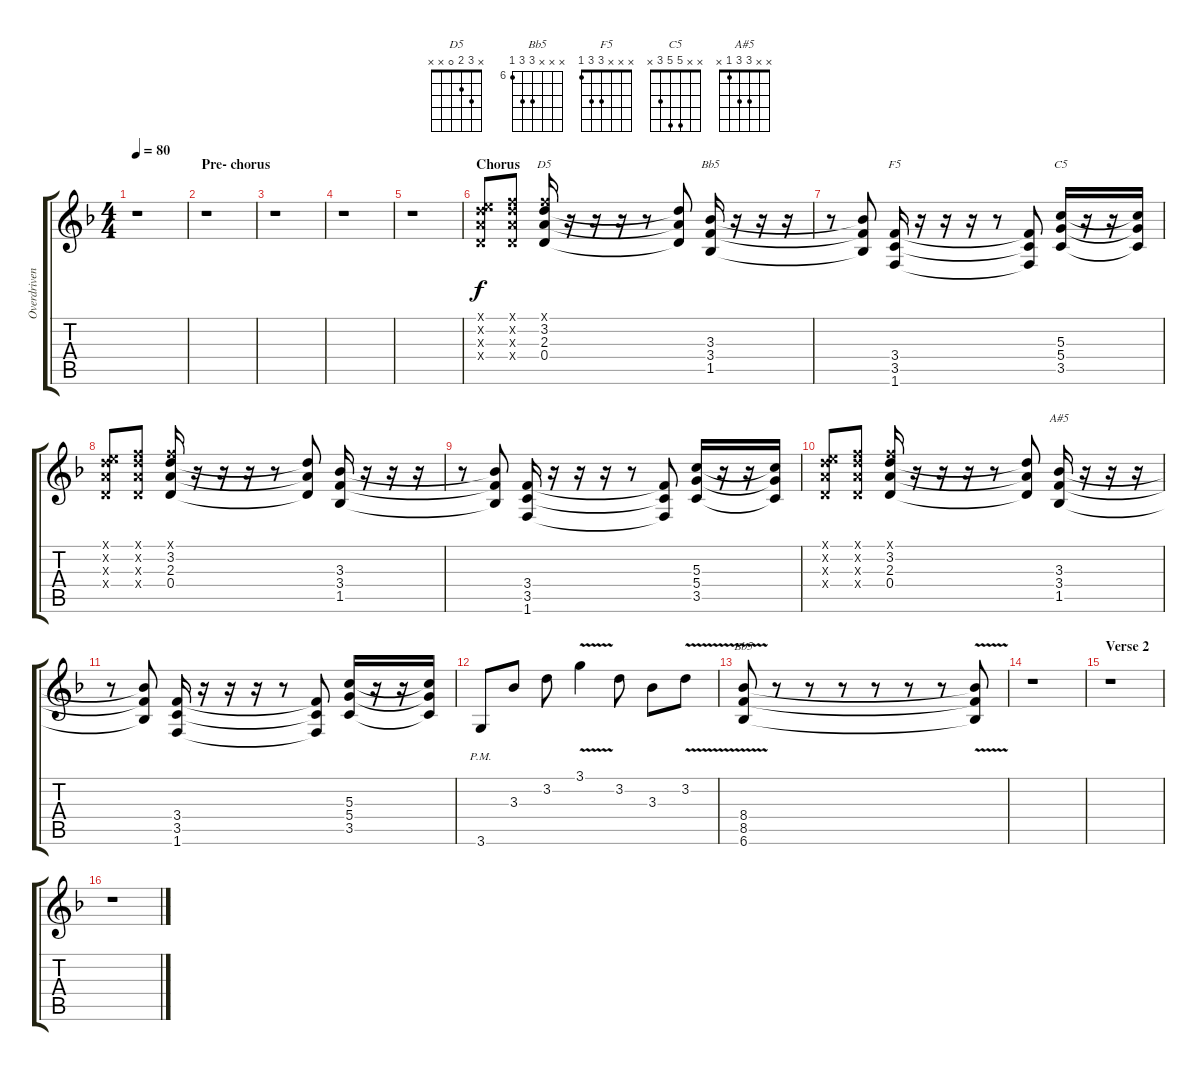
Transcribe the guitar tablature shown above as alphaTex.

\track ("Overdriven guitar" "Overdriven") {instrument overdrivenguitar}
\staff {score tabs}
\tuning (E4 B3 G3 D3 A2 E2) {hide}
\chord ("D5" x 3 2 0 x x)
\chord ("Bb5" x x 3 3 1 x)
\chord ("F5" x x x 3 3 1)
\chord ("C5" x x 5 5 3 x)
\chord ("A#5" x x 3 3 1 x)
\chord ("Bb5" x x x 8 8 6) {firstfret 6}
\ts (4 4)
\tempo 80
\clef g2
\ks dminor
r.1{dy f} |
\section ("" "Pre- chorus")
r.1 |
r.1 |
r.1 |
r.1 |
\section ("" "Chorus")
(0.1{x} 3.2{x} 2.3{x} 0.4{x}).8 (1.1{x} 3.2{x} 2.3{x} 0.4{x}).8 (1.1{x} 3.2 2.3 0.4).16{ch "D5"} r.16 r.16 r.16 r.8 (3.2{t} 2.3{t} 0.4{t}).8 (3.3 3.4 1.5).16{ch "Bb5"} r.16 r.16 r.16 |
r.8 (3.3{t} 3.4{t} 1.5{t}).8 (3.4 3.5 1.6).16{ch "F5"} r.16 r.16 r.16 r.8 (3.4{t} 3.5{t} 1.6{t}).8 (5.3 5.4 3.5).16{ch "C5"} r.16 r.16 (5.3{t} 5.4{t} 3.5{t}).16 |
(0.1{x} 3.2{x} 2.3{x} 0.4{x}).8 (1.1{x} 3.2{x} 2.3{x} 0.4{x}).8 (1.1{x} 3.2 2.3 0.4).16 r.16 r.16 r.16 r.8 (3.2{t} 2.3{t} 0.4{t}).8 (3.3 3.4 1.5).16 r.16 r.16 r.16 |
r.8 (3.3{t} 3.4{t} 1.5{t}).8 (3.4 3.5 1.6).16 r.16 r.16 r.16 r.8 (3.4{t} 3.5{t} 1.6{t}).8 (5.3 5.4 3.5).16 r.16 r.16 (5.3{t} 5.4{t} 3.5{t}).16 |
(0.1{x} 3.2{x} 2.3{x} 0.4{x}).8 (1.1{x} 3.2{x} 2.3{x} 0.4{x}).8 (1.1{x} 3.2 2.3 0.4).16 r.16 r.16 r.16 r.8 (3.2{t} 2.3{t} 0.4{t}).8 (3.3 3.4 1.5).16{ch "A#5"} r.16 r.16 r.16 |
r.8 (3.3{t} 3.4{t} 1.5{t}).8 (3.4 3.5 1.6).16 r.16 r.16 r.16 r.8 (3.4{t} 3.5{t} 1.6{t}).8 (5.3 5.4 3.5).16 r.16 r.16 (5.3{t} 5.4{t} 3.5{t}).16 |
3.6{pm}.8 3.3.8 3.2.8 3.1{v}.4 3.2.8 3.3.8 3.2{v}.8 |
(8.4{v} 8.5{v} 6.6{v}).8{ch "Bb5" volume 12} r.8 r.8 r.8 r.8 r.8 r.8 (8.4{t} 8.5{t} 6.6{t}).8 |
r.1 |
\section ("" "Verse 2")
r.1 |
r.1
